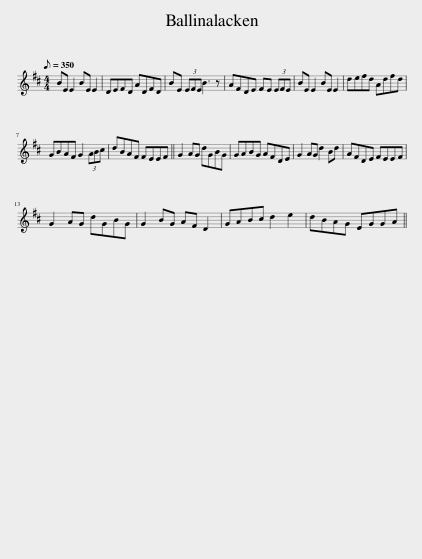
X:1
L:1/8
Q:1/8=350
M:4/4
I:linebreak $
K:D
V:1 treble
V:1
 BE E2 BE E2 | DEFD ADFD | BE (3EFE B3 z | AFDE FE (3EFE | BE E2 BE E2 | %5
 defd Adfd |$ GBAF G2 (3ABc | dBAF FEEF || G2 AG dGBG | GABG AFDE | %10
 G2 AG d2 Bd | AFDE FEEF |$ G2 AG dGBG | G2 BG AF D2 | GABc d2 e2 | %15
 dBAG EGGA || %16
